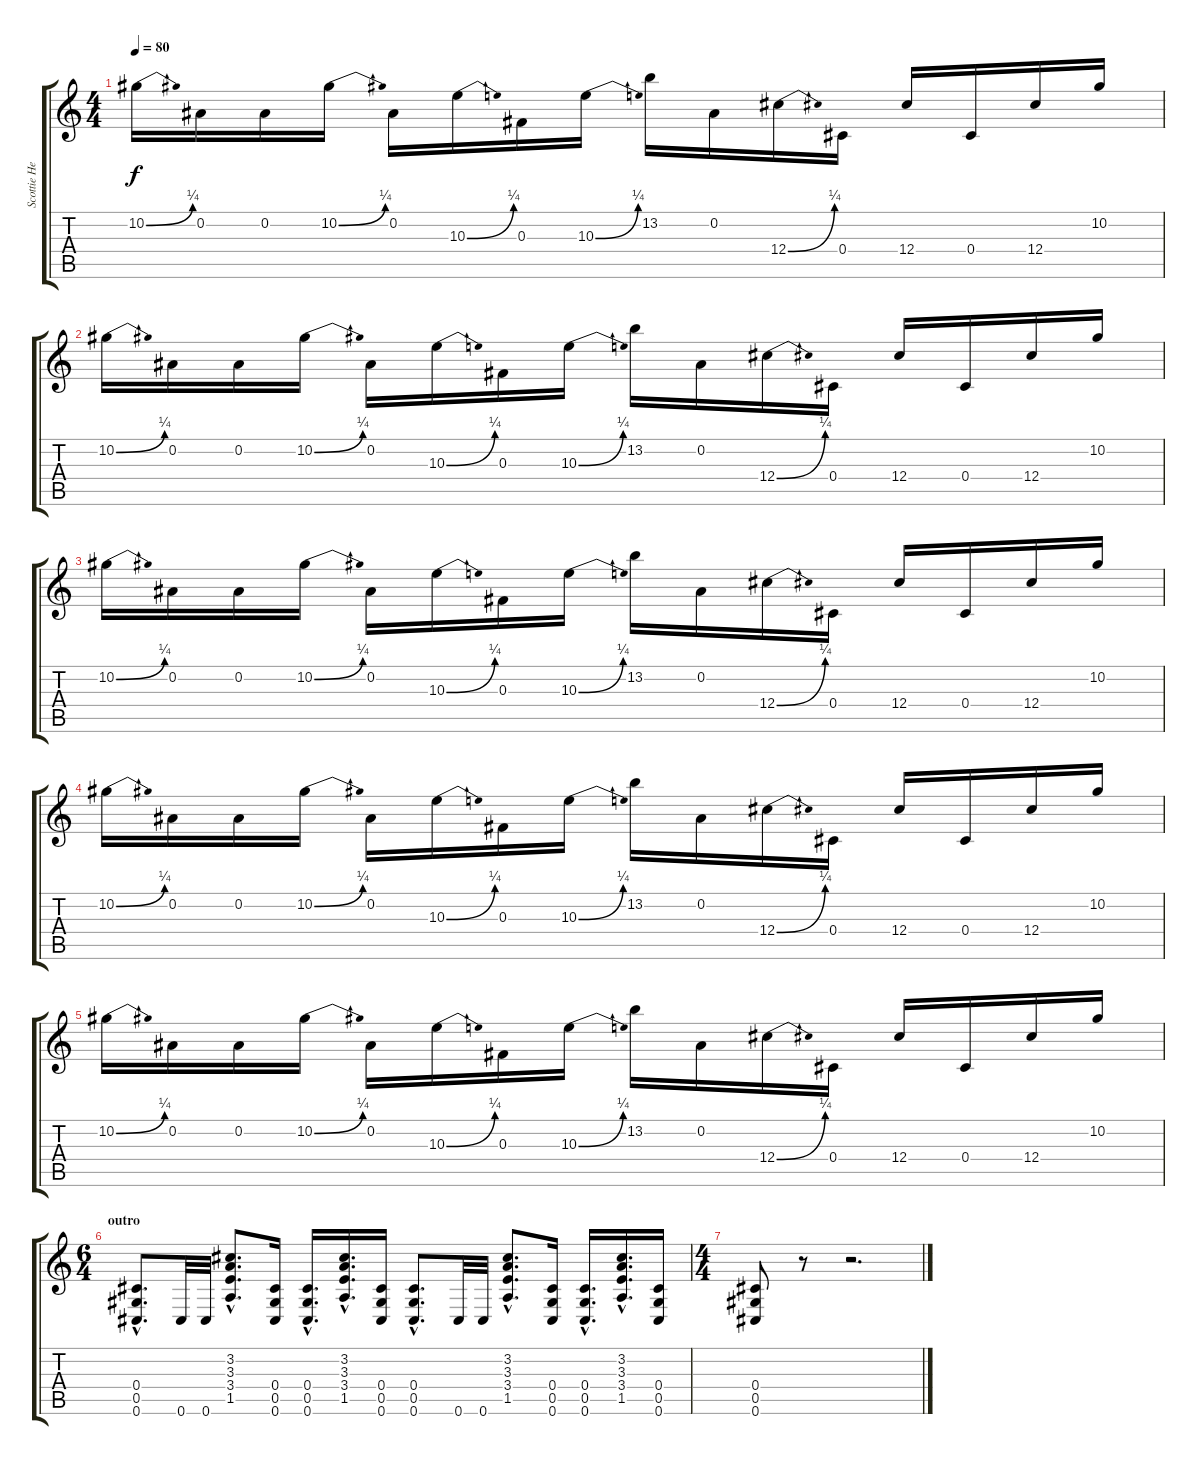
\track ("Scottie Henry" "Scottie He") {instrument distortionguitar}
\staff {score tabs}
\tuning (Eb4 Bb3 Gb3 Db3 Ab2 Db2) {hide}
\ts (4 4)
\tempo 80
\clef g2
\ks c
10.2{be (bend 0 0 60 1)}.16{dy f} 0.2.16 0.2.16 10.2{be (bend 0 0 60 1)}.16 0.2.16 10.3{be (bend 0 0 60 1)}.16 0.3.16 10.3{be (bend 0 0 60 1)}.16 13.2.16 0.2.16 12.4{be (bend 0 0 60 1)}.16 0.4.16 12.4.16 0.4.16 12.4.16 10.2.16 |
10.2{be (bend 0 0 60 1)}.16 0.2.16 0.2.16 10.2{be (bend 0 0 60 1)}.16 0.2.16 10.3{be (bend 0 0 60 1)}.16 0.3.16 10.3{be (bend 0 0 60 1)}.16 13.2.16 0.2.16 12.4{be (bend 0 0 60 1)}.16 0.4.16 12.4.16 0.4.16 12.4.16 10.2.16 |
10.2{be (bend 0 0 60 1)}.16 0.2.16 0.2.16 10.2{be (bend 0 0 60 1)}.16 0.2.16 10.3{be (bend 0 0 60 1)}.16 0.3.16 10.3{be (bend 0 0 60 1)}.16 13.2.16 0.2.16 12.4{be (bend 0 0 60 1)}.16 0.4.16 12.4.16 0.4.16 12.4.16 10.2.16 |
10.2{be (bend 0 0 60 1)}.16 0.2.16 0.2.16 10.2{be (bend 0 0 60 1)}.16 0.2.16 10.3{be (bend 0 0 60 1)}.16 0.3.16 10.3{be (bend 0 0 60 1)}.16 13.2.16 0.2.16 12.4{be (bend 0 0 60 1)}.16 0.4.16 12.4.16 0.4.16 12.4.16 10.2.16 |
10.2{be (bend 0 0 60 1)}.16 0.2.16 0.2.16 10.2{be (bend 0 0 60 1)}.16 0.2.16 10.3{be (bend 0 0 60 1)}.16 0.3.16 10.3{be (bend 0 0 60 1)}.16 13.2.16 0.2.16 12.4{be (bend 0 0 60 1)}.16 0.4.16 12.4.16 0.4.16 12.4.16 10.2.16 |
\ts (6 4)
\section ("" "outro")
(0.4{hac} 0.5{hac} 0.6{hac}).8{d} 0.6.32 0.6.32 (3.2{hac} 3.3{hac} 3.4{hac} 1.5{hac}).8{d} (0.4 0.5 0.6).16 (0.4{hac} 0.5{hac} 0.6{hac}).16{d} (3.2{hac} 3.3{hac} 3.4{hac} 1.5{hac}).16{d} (0.4 0.5 0.6).16 (0.4{hac} 0.5{hac} 0.6{hac}).8{d} 0.6.32 0.6.32 (3.2{hac} 3.3{hac} 3.4{hac} 1.5{hac}).8{d} (0.4 0.5 0.6).16 (0.4{hac} 0.5{hac} 0.6{hac}).16{d} (3.2{hac} 3.3{hac} 3.4{hac} 1.5{hac}).16{d} (0.4 0.5 0.6).16 |
\ts (4 4)
(0.4 0.5 0.6).8 r.8 r.2{d}
